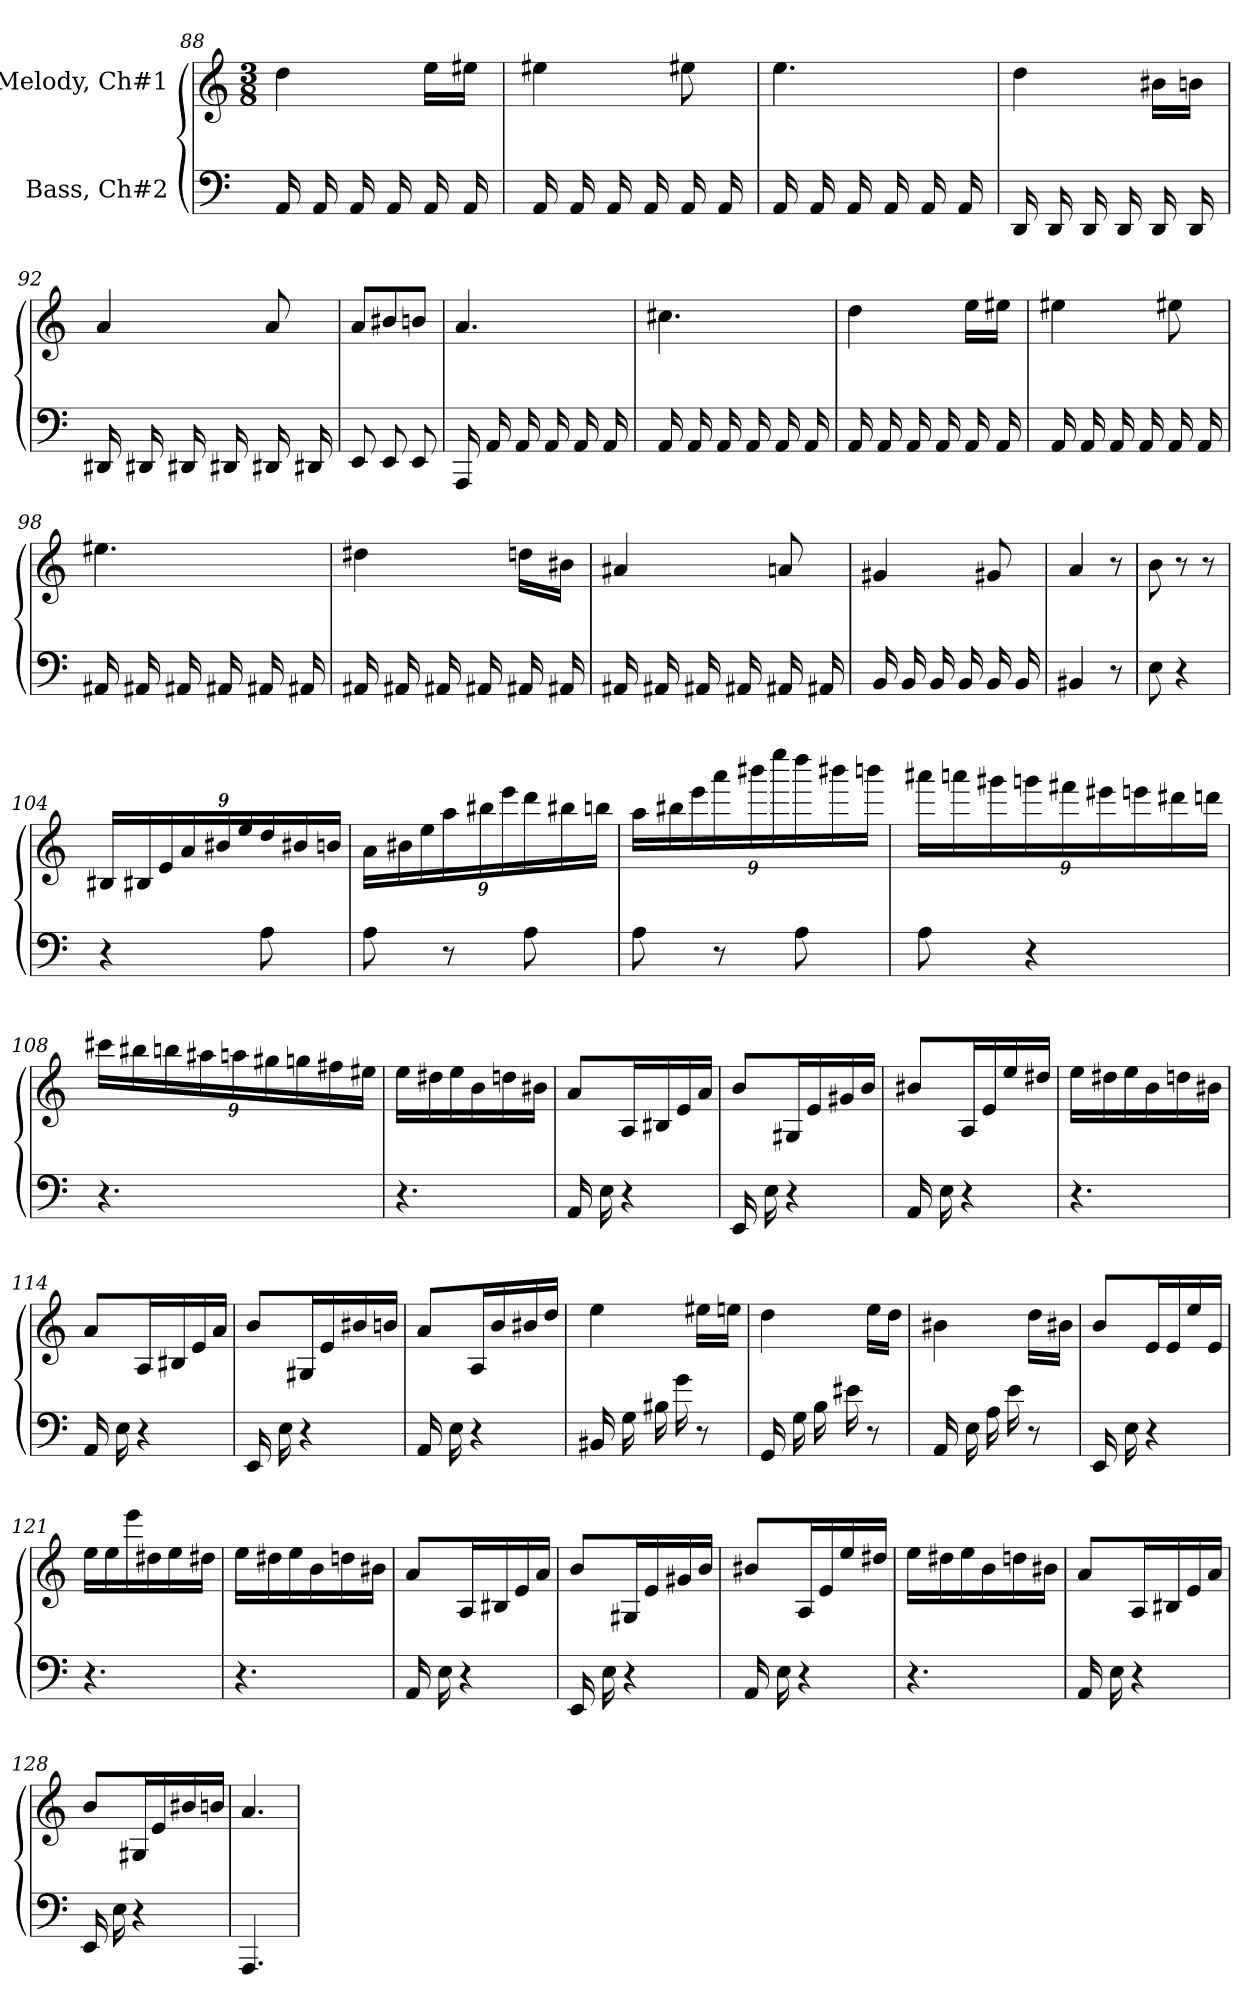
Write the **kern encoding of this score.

**kern	**kern
*part2	*part1
*staff2	*staff1
*I"Bass, Ch#2	*I"Melody, Ch#1
*clefF4	*
*	*M3/8
=88	=88
16AA	4dd
16AA	.
16AA	.
16AA	.
16AA	16eeLL
16AA	16ee#XJJ
=89	=89
16AA	4ee#X
16AA	.
16AA	.
16AA	.
16AA	8ee#X
16AA	.
=90	=90
16AA	4.ee
16AA	.
16AA	.
16AA	.
16AA	.
16AA	.
=91	=91
16DD	4dd
16DD	.
16DD	.
16DD	.
16DD	16b#XLL
16DD	16bJJ
=92	=92
16DD#X	4a
16DD#X	.
16DD#X	.
16DD#X	.
16DD#X	8a
16DD#X	.
=93	=93
8EE	8aL
8EE	8b#X
8EE	8bJ
=94	=94
16AAA	4.a
16AA	.
16AA	.
16AA	.
16AA	.
16AA	.
=95	=95
16AA	4.cc#X
16AA	.
16AA	.
16AA	.
16AA	.
16AA	.
=96	=96
16AA	4dd
16AA	.
16AA	.
16AA	.
16AA	16eeLL
16AA	16ee#XJJ
=97	=97
16AA	4ee#X
16AA	.
16AA	.
16AA	.
16AA	8ee#X
16AA	.
=98	=98
16AA#X	4.ee#X
16AA#X	.
16AA#X	.
16AA#X	.
16AA#X	.
16AA#X	.
=99	=99
16AA#X	4dd#X
16AA#X	.
16AA#X	.
16AA#X	.
16AA#X	16ddLL
16AA#X	16b#XJJ
=100	=100
16AA#X	4a#X
16AA#X	.
16AA#X	.
16AA#X	.
16AA#X	8a
16AA#X	.
=101	=101
16BB	4g#X
16BB	.
16BB	.
16BB	.
16BB	8g#X
16BB	.
=102	=102
4BB#X	4a
8r	8r
=103	=103
8E	8b
4r	8r
.	8r
=104	=104
4r	24B#XLL
.	24B#X
.	24e
.	24a
.	24b#X
.	24ee
8A	24dd
.	24b#X
.	24bJJ
=105	=105
8A	24aLL
.	24b#X
.	24ee
8r	24aa
.	24bb#X
.	24eee
8A	24ddd
.	24bb#X
.	24bbJJ
=106	=106
8A	24aaLL
.	24bb#X
.	24eee
8r	24aaa
.	24bbb#X
.	24eeee
8A	24dddd
.	24bbb#X
.	24bbbJJ
=107	=107
8A	24aaa#XLL
.	24aaa
.	24ggg#X
4r	24ggg
.	24fff#X
.	24eee#X
.	24eee
.	24ddd#X
.	24dddJJ
=108	=108
4.r	24ccc#XLL
.	24bb#X
.	24bb
.	24aa#X
.	24aa
.	24gg#X
.	24gg
.	24ff#X
.	24ee#XJJ
=109	=109
4.r	16eeLL
.	16dd#X
.	16ee
.	16b
.	16dd
.	16b#XJJ
=110	=110
16AA	8aL
16E	.
4r	16AL
.	16B#X
.	16e
.	16aJJ
=111	=111
16EE	8bL
16E	.
4r	16G#XL
.	16e
.	16g#X
.	16bJJ
=112	=112
16AA	8b#XL
16E	.
4r	16AL
.	16e
.	16ee
.	16dd#XJJ
=113	=113
4.r	16eeLL
.	16dd#X
.	16ee
.	16b
.	16dd
.	16b#XJJ
=114	=114
16AA	8aL
16E	.
4r	16AL
.	16B#X
.	16e
.	16aJJ
=115	=115
16EE	8bL
16E	.
4r	16G#XL
.	16e
.	16b#X
.	16bJJ
=116	=116
16AA	8aL
16E	.
4r	16AL
.	16b
.	16b#X
.	16ddJJ
=117	=117
16BB#X	4ee
16G	.
16B#X	.
16g	.
8r	16ee#XLL
.	16eeJJ
=118	=118
16GG	4dd
16G	.
16B	.
16e#X	.
8r	16eeLL
.	16ddJJ
=119	=119
16AA	4b#X
16E	.
16A	.
16e	.
8r	16ddLL
.	16b#XJJ
=120	=120
16EE	8bL
16E	.
4r	16eL
.	16e
.	16ee
.	16eJJ
=121	=121
4.r	16eeLL
.	16ee
.	16eee
.	16dd#X
.	16ee
.	16dd#XJJ
=122	=122
4.r	16eeLL
.	16dd#X
.	16ee
.	16b
.	16dd
.	16b#XJJ
=123	=123
16AA	8aL
16E	.
4r	16AL
.	16B#X
.	16e
.	16aJJ
=124	=124
16EE	8bL
16E	.
4r	16G#XL
.	16e
.	16g#X
.	16bJJ
=125	=125
16AA	8b#XL
16E	.
4r	16AL
.	16e
.	16ee
.	16dd#XJJ
=126	=126
4.r	16eeLL
.	16dd#X
.	16ee
.	16b
.	16dd
.	16b#XJJ
=127	=127
16AA	8aL
16E	.
4r	16AL
.	16B#X
.	16e
.	16aJJ
=128	=128
16EE	8bL
16E	.
4r	16G#XL
.	16e
.	16b#X
.	16bJJ
=129	=129
4.AAA	4.a
=	=
*-	*-
